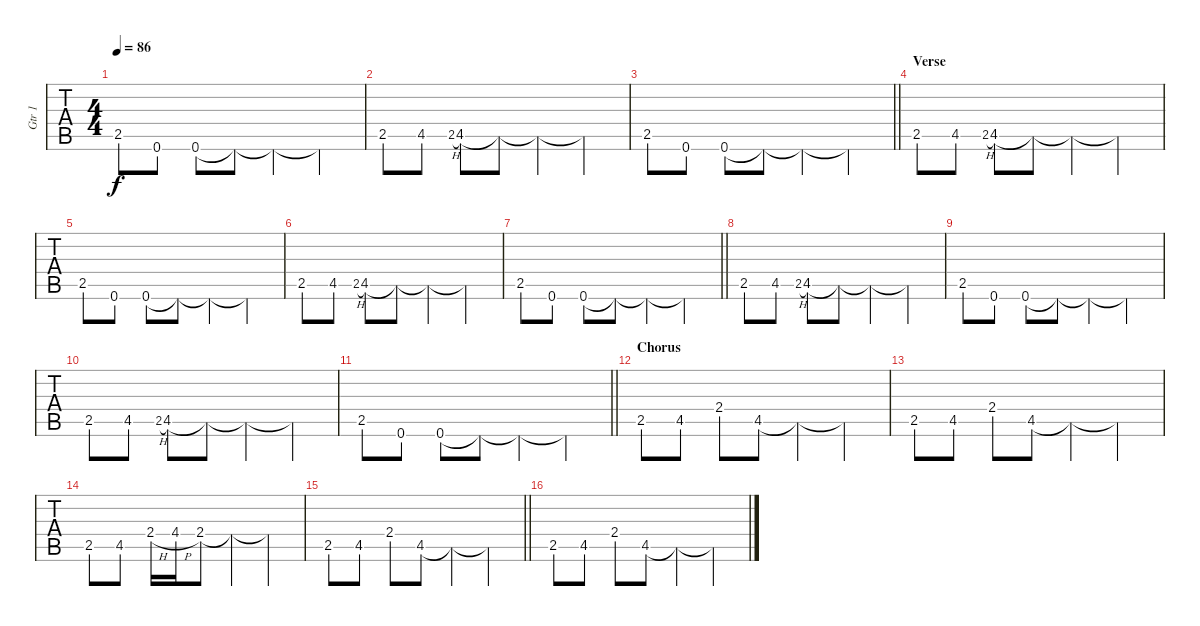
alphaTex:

\track ("Gtr 1" "Gtr 1") {instrument distortionguitar}
\staff {tabs}
\tuning (E4 B3 G3 D3 A2 E2) {hide}
\ts (4 4)
\tempo 86
\clef g2
\ks c
2.5.8{dy f} 0.6.8 0.6.8 0.6{t}.8 0.6{t}.4 0.6{t}.4 |
2.5.8 4.5.8 2.5{h}.8{gr} 4.5.8 4.5{t}.8 4.5{t}.4 4.5{t}.4 |
\barLineRight lightlight
2.5.8 0.6.8 0.6.8 0.6{t}.8 0.6{t}.4 0.6{t}.4 |
\section ("" "Verse")
2.5.8 4.5.8 2.5{h}.8{gr} 4.5.8 4.5{t}.8 4.5{t}.4 4.5{t}.4 |
2.5.8 0.6.8 0.6.8 0.6{t}.8 0.6{t}.4 0.6{t}.4 |
2.5.8 4.5.8 2.5{h}.8{gr} 4.5.8 4.5{t}.8 4.5{t}.4 4.5{t}.4 |
\barLineRight lightlight
2.5.8 0.6.8 0.6.8 0.6{t}.8 0.6{t}.4 0.6{t}.4 |
2.5.8 4.5.8 2.5{h}.8{gr} 4.5.8 4.5{t}.8 4.5{t}.4 4.5{t}.4 |
2.5.8 0.6.8 0.6.8 0.6{t}.8 0.6{t}.4 0.6{t}.4 |
2.5.8 4.5.8 2.5{h}.8{gr} 4.5.8 4.5{t}.8 4.5{t}.4 4.5{t}.4 |
\barLineRight lightlight
2.5.8 0.6.8 0.6.8 0.6{t}.8 0.6{t}.4 0.6{t}.4 |
\section ("" "Chorus")
2.5.8 4.5.8 2.4.8 4.5.8 4.5{t}.4 4.5{t}.4 |
2.5.8 4.5.8 2.4.8 4.5.8 4.5{t}.4 4.5{t}.4 |
2.5.8 4.5.8 2.4{h}.16 4.4{h}.16 2.4.8 2.4{t}.4 2.4{t}.4 |
\barLineRight lightlight
2.5.8 4.5.8 2.4.8 4.5.8 4.5{t}.4 4.5{t}.4 |
2.5.8 4.5.8 2.4.8 4.5.8 4.5{t}.4 4.5{t}.4
